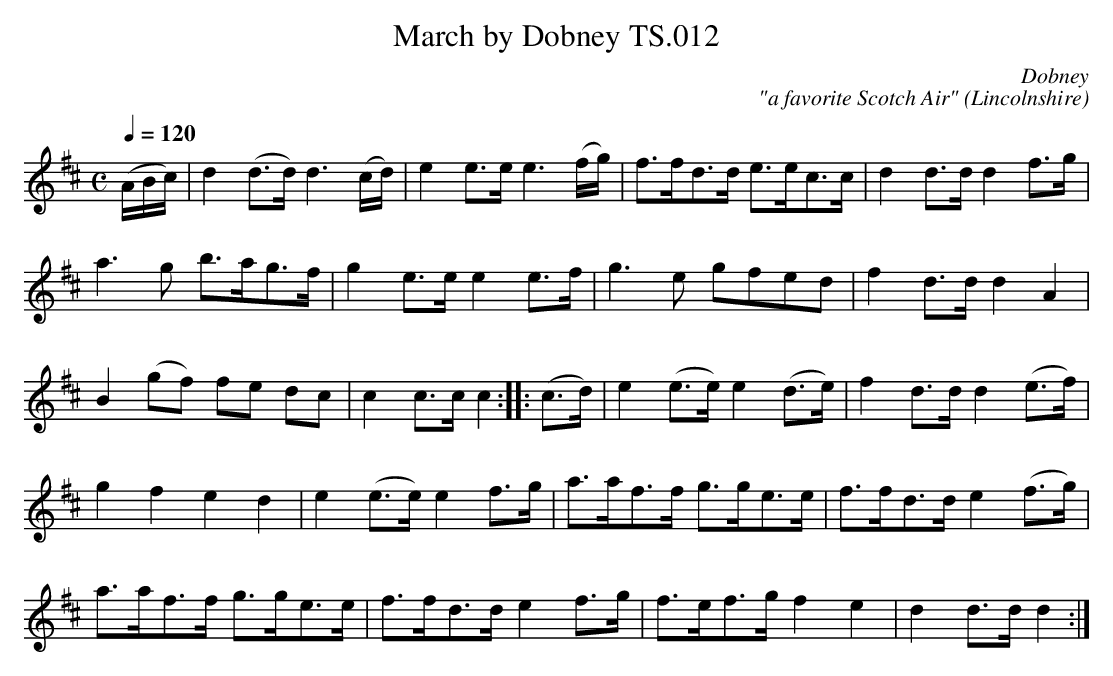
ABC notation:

X:1
T:March by Dobney TS.012
C:Dobney
C:"a favorite Scotch Air"
L:1/8
M:C
O:Lincolnshire
Q:1/4=120
K:D
(A/B/c/)|d2 (d>d)d3(c/d/)|e2e>ee3(f/g/)|f>fd>d e>ec>c|d2d>dd2f>g|!
a3g b>ag>f|g2e>ee2e>f|g3e gfed|f2d>dd2A2|!
B2(gf) fe dc|c2c>cc2::(c>d)|e2(e>e)e2(d>e)|f2d>dd2(e>f)|!
g2f2e2d2|e2(e>e)e2f>g|a>af>f g>ge>e|f>fd>de2(f>g)|!
a>af>f g>ge>e|f>fd>de2f>g|f>ef>gf2e2|d2d>dd2:|]
